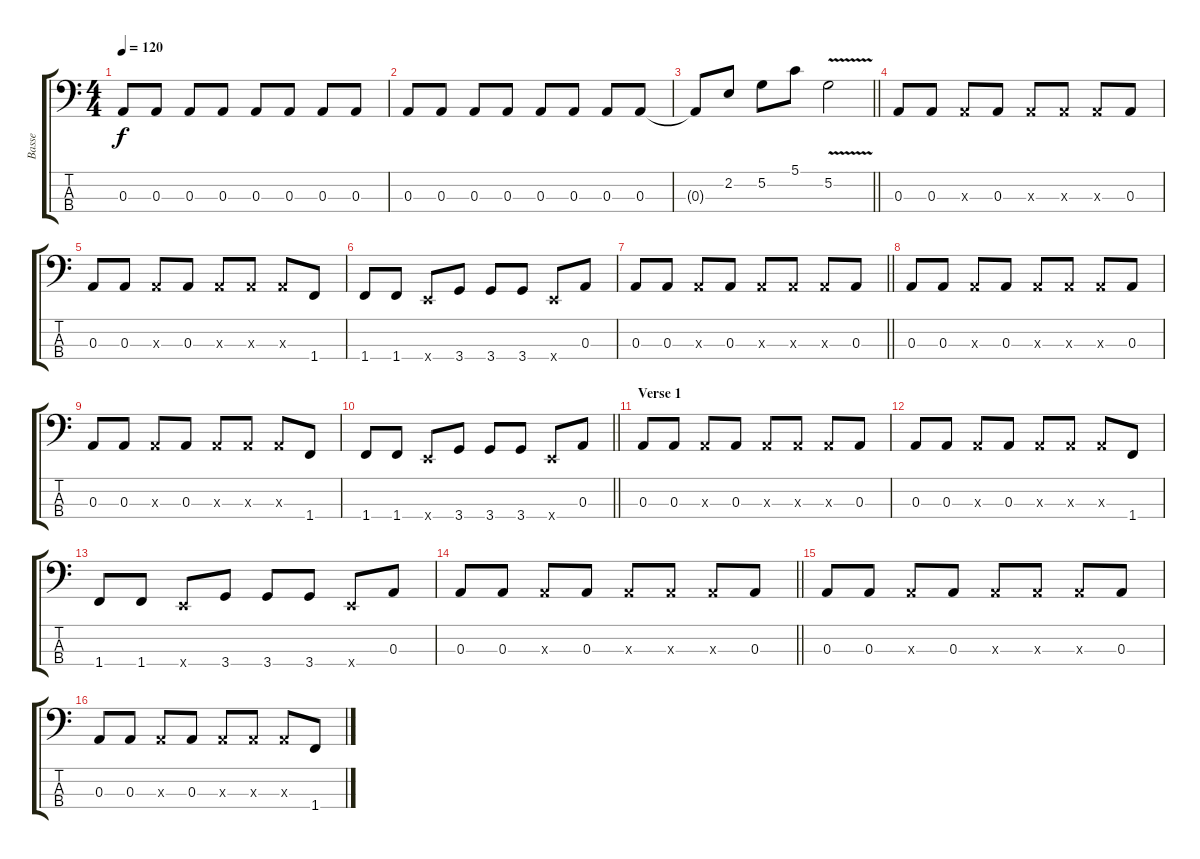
\track ("Basse" "Basse") {instrument electricbassfinger}
\staff {score tabs}
\tuning (G2 D2 A1 E1) {hide}
\ts (4 4)
\tempo 120
\clef f4
\ks c
0.3{t}.8{dy f} 0.3.8 0.3.8 0.3.8 0.3.8 0.3.8 0.3.8 0.3.8 |
0.3.8 0.3.8 0.3.8 0.3.8 0.3.8 0.3.8 0.3.8 0.3.8 |
\barLineRight lightlight
0.3{t}.8 2.2.8 5.2.8 5.1.8 5.2{v}.2 |
0.3.8 0.3.8 0.3{x}.8 0.3.8 0.3{x}.8 0.3{x}.8 0.3{x}.8 0.3.8 |
0.3.8 0.3.8 0.3{x}.8 0.3.8 0.3{x}.8 0.3{x}.8 0.3{x}.8 1.4.8 |
1.4.8 1.4.8 0.4{x}.8 3.4.8 3.4.8 3.4.8 0.4{x}.8 0.3.8 |
\barLineRight lightlight
0.3.8 0.3.8 0.3{x}.8 0.3.8 0.3{x}.8 0.3{x}.8 0.3{x}.8 0.3.8 |
0.3.8 0.3.8 0.3{x}.8 0.3.8 0.3{x}.8 0.3{x}.8 0.3{x}.8 0.3.8 |
0.3.8 0.3.8 0.3{x}.8 0.3.8 0.3{x}.8 0.3{x}.8 0.3{x}.8 1.4.8 |
\barLineRight lightlight
1.4.8 1.4.8 0.4{x}.8 3.4.8 3.4.8 3.4.8 0.4{x}.8 0.3.8 |
\section ("" "Verse 1")
0.3.8 0.3.8 0.3{x}.8 0.3.8 0.3{x}.8 0.3{x}.8 0.3{x}.8 0.3.8 |
0.3.8 0.3.8 0.3{x}.8 0.3.8 0.3{x}.8 0.3{x}.8 0.3{x}.8 1.4.8 |
1.4.8 1.4.8 0.4{x}.8 3.4.8 3.4.8 3.4.8 0.4{x}.8 0.3.8 |
\barLineRight lightlight
0.3.8 0.3.8 0.3{x}.8 0.3.8 0.3{x}.8 0.3{x}.8 0.3{x}.8 0.3.8 |
0.3.8 0.3.8 0.3{x}.8 0.3.8 0.3{x}.8 0.3{x}.8 0.3{x}.8 0.3.8 |
0.3.8 0.3.8 0.3{x}.8 0.3.8 0.3{x}.8 0.3{x}.8 0.3{x}.8 1.4.8
